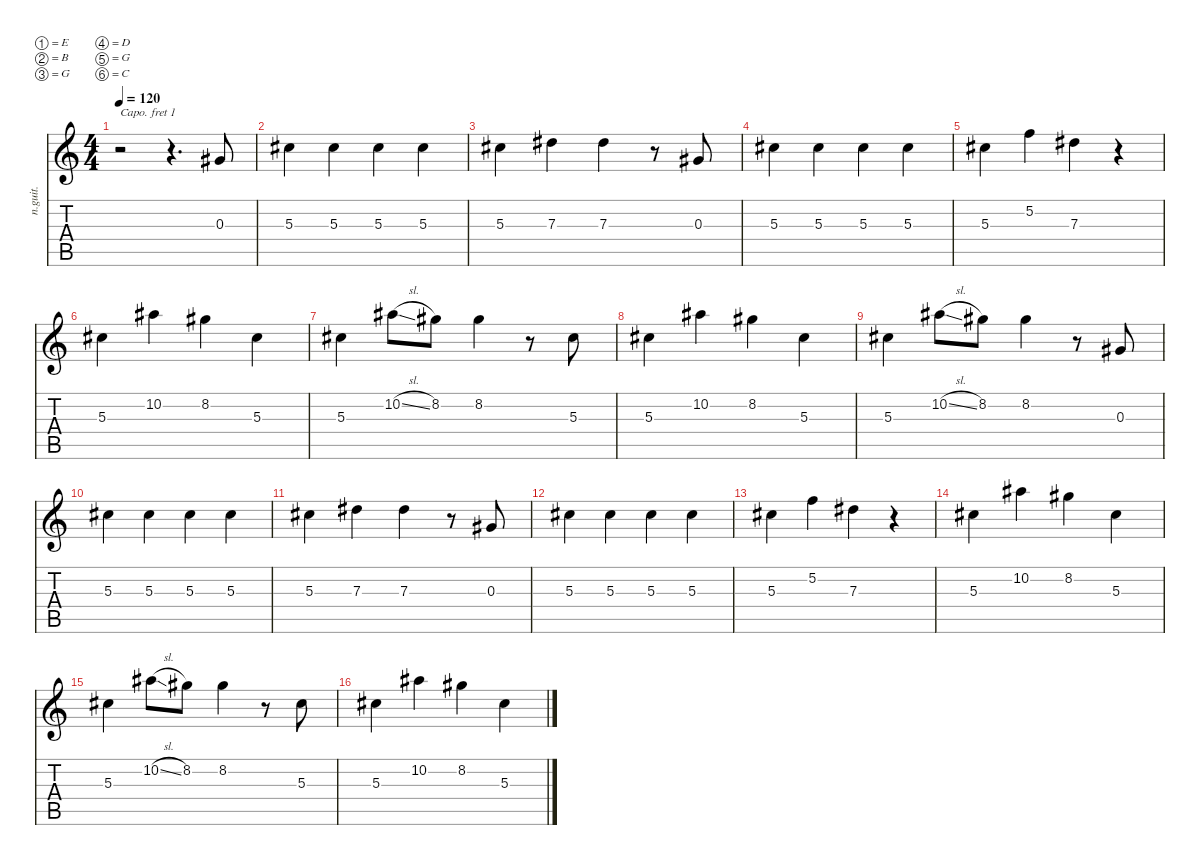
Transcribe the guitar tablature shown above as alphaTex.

\defaultSystemsLayout 4
\hideDynamics
\bracketExtendMode nobrackets
\otherSystemsTrackNameOrientation horizontal
\track ("Guitar 1" "n.guit.") {defaultSystemsLayout 6 instrument acousticguitarnylon}
\staff {score tabs}
\capo 1
\tuning (E4 B3 G3 D3 G2 C2)
\ts (4 4)
\tempo 120
\clef g2
\ks c
r.2{dy mf instrument acousticguitarnylon} r.4{d} 0.3.8 |
5.3.4 5.3.4 5.3.4 5.3.4 |
5.3.4 7.3.4 7.3.4 r.8 0.3.8 |
5.3.4 5.3.4 5.3.4 5.3.4 |
5.3.4 5.2.4 7.3.4 r.4 |
5.3.4 10.2.4 8.2.4 5.3.4 |
5.3.4 10.2{sl}.8 8.2.8 8.2.4 r.8 5.3.8 |
5.3.4 10.2.4 8.2.4 5.3.4 |
5.3.4 10.2{sl}.8 8.2.8 8.2.4 r.8 0.3.8 |
5.3.4 5.3.4 5.3.4 5.3.4 |
5.3.4 7.3.4 7.3.4 r.8 0.3.8 |
5.3.4 5.3.4 5.3.4 5.3.4 |
5.3.4 5.2.4 7.3.4 r.4 |
5.3.4 10.2.4 8.2.4 5.3.4 |
5.3.4 10.2{sl}.8 8.2.8 8.2.4 r.8 5.3.8 |
5.3.4 10.2.4 8.2.4 5.3.4
